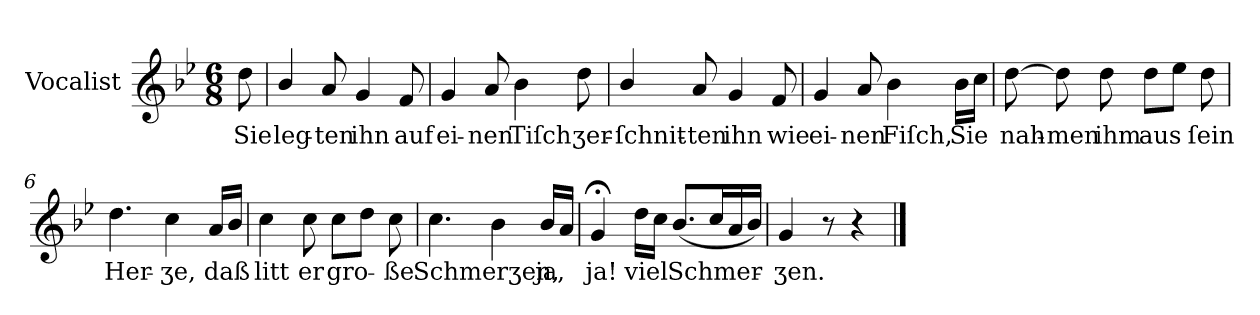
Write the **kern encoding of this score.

**kern	**text
*part1	*part1
*staff1	*staff1
*I"Vocalist	*
*k[b-e-]	*
*g:	*
*M6/8	*
=	=
8dd	Sie
=1	=1
4b-/	leg-
8a	-ten
4g	ihn
8f	auf
=2	=2
4g	ei-
8a	-nen
4b-	Tiſch
8dd	ʒer-
=3	=3
4b-/	-ſchnit-
8a	-ten
4g	ihn
8f	wie
=4	=4
4g	ei-
8a	-nen
4b-	Fiſch,
16b-LL	Sie
16ccJJ	.
=5	=5
[8dd	nah-
8dd]	-men
8dd	ihm
8ddL	aus
8ee-J	.
8dd	ſein
=6	=6
4.dd	Her-
4cc	-ʒe,
16aLL	daß
16b-JJ	.
=7	=7
4cc	litt
8cc	er
8ccL	gro-
8ddJ	.
8cc	-ße
=8	=8
4.cc	Schmerʒen,
4b-	.
16b-LL	ja,
16aJJ	.
=9	=9
4g;<	ja!
16ddLL	viel
16ccJJ	.
(8.b-/L	Schmer-
16ccL	.
16a	.
16b-JJ)	.
=10	=10
4g	-ʒen.
8r	.
4r	.
==	==
*-	*-
